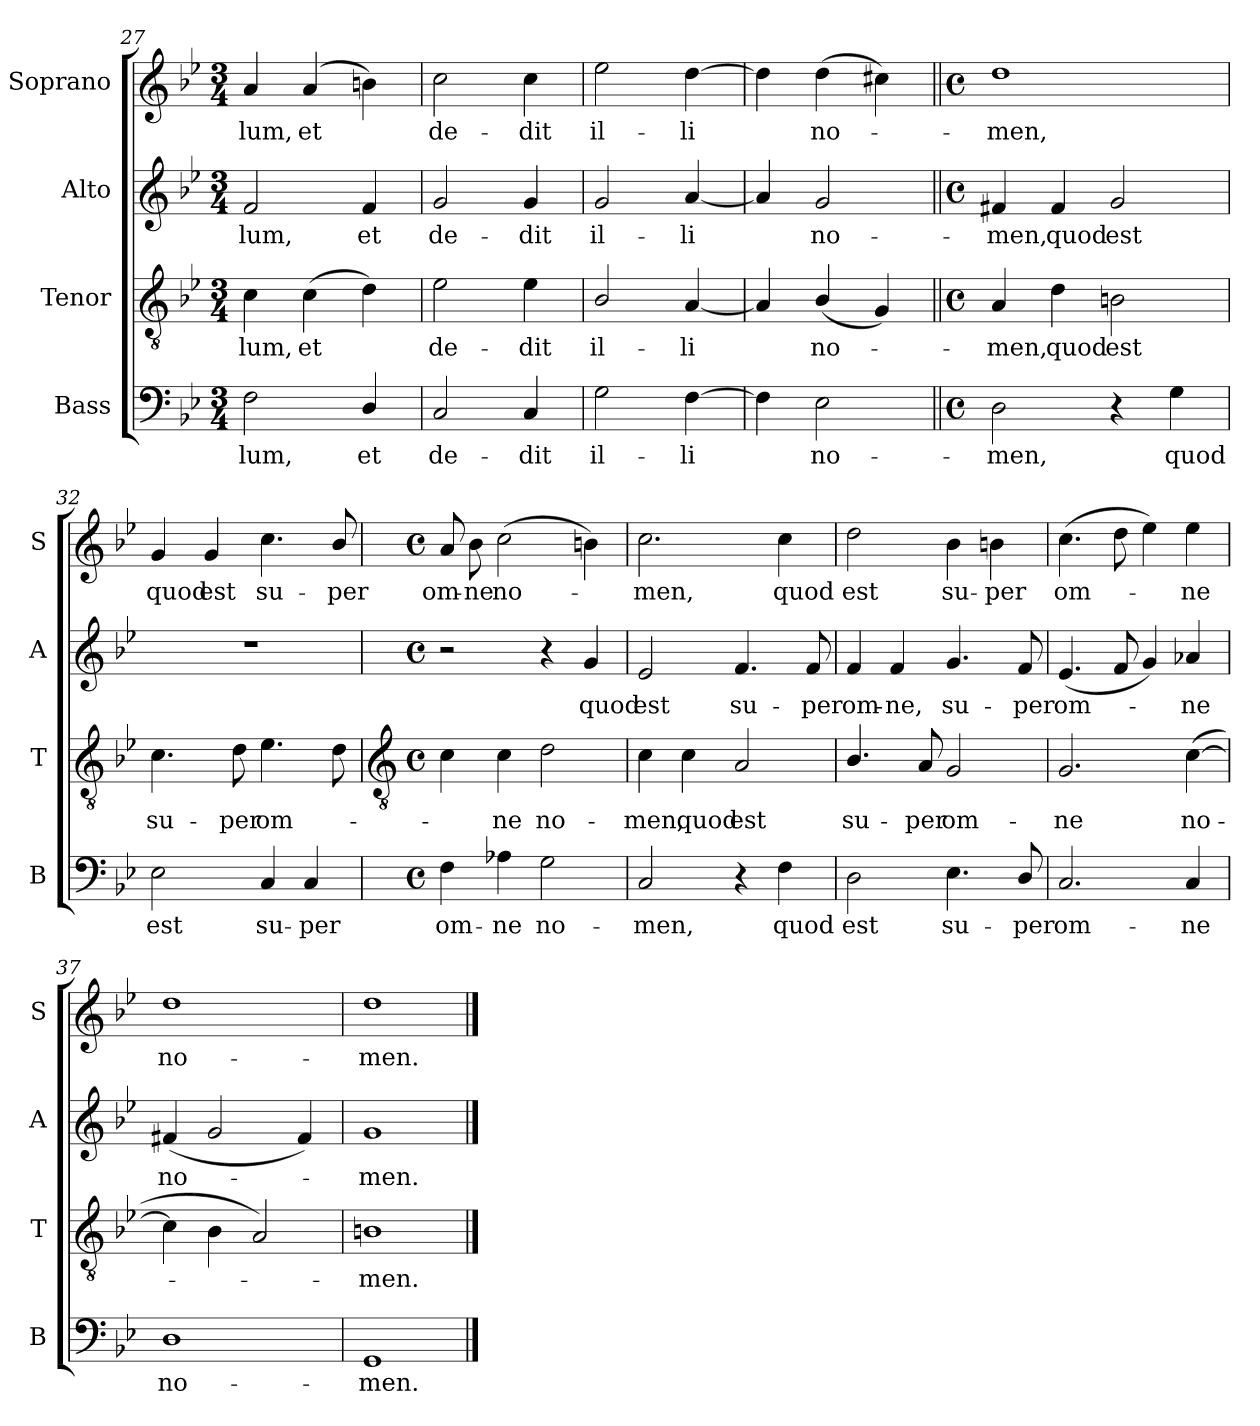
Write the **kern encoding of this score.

**kern	**text	**kern	**text	**kern	**text	**kern	**text
*part4	*part4	*part3	*part3	*part2	*part2	*part1	*part1
*staff4	*staff4	*staff3	*staff3	*staff2	*staff2	*staff1	*staff1
*I"Bass	*	*I"Tenor	*	*I"Alto	*	*I"Soprano	*
*I'B	*	*I'T	*	*I'A	*	*I'S	*
!!LO:LB:g=z
*clefF4	*	*clefGv2	*	*clefG2	*	*clefG2	*
*k[b-e-]	*	*k[b-e-]	*	*k[b-e-]	*	*k[b-e-]	*
*B-:	*	*B-:	*	*B-:	*	*B-:	*
*M3/4	*	*M3/4	*	*M3/4	*	*M3/4	*
=27	=27	=27	=27	=27	=27	=27	=27
!	!LO:LY:b	!	!LO:LY:b	!	!LO:LY:b	!	!LO:LY:b
2F	-lum,	4c	-lum,	2f	lum,	4a	lum,
!	!	!	!LO:LY:b	!	!	!	!LO:LY:b
.	.	(>4c	et	.	.	(<4a	et
!	!LO:LY:b	!	!	!	!LO:LY:b	!	!
4D/	et	4d)	.	4f	et	4bn)	.
=28	=28	=28	=28	=28	=28	=28	=28
!	!LO:LY:b	!	!LO:LY:b	!	!LO:LY:b	!	!LO:LY:b
2C	de-	2e-	de-	2g	de-	2cc	de-
!	!LO:LY:b	!	!LO:LY:b	!	!LO:LY:b	!	!LO:LY:b
4C	-dit	4e-	-dit	4g	-dit	4cc	-dit
=29	=29	=29	=29	=29	=29	=29	=29
!	!LO:LY:b	!	!LO:LY:b	!	!LO:LY:b	!	!LO:LY:b
2G	il-	2B-/	il-	2g	il-	2ee-	il-
!	!LO:LY:b	!	!LO:LY:b	!	!LO:LY:b	!	!LO:LY:b
[4F	-li	[4A	-li	[4a	-li	[4dd	-li
=30	=30	=30	=30	=30	=30	=30	=30
4F]	.	4A]	.	4a]	.	4dd]	.
!	!LO:LY:b	!	!LO:LY:b	!	!LO:LY:b	!	!LO:LY:b
2E-	no-	(<4B-/	no-	2g	no-	(>4dd	no-
.	.	4G)	.	.	.	4cc#X)	.
=31||	=31||	=31||	=31||	=31||	=31||	=31||	=31||
*M4/4	*	*M4/4	*	*M4/4	*	*M4/4	*
*met(c)	*	*met(c)	*	*met(c)	*	*met(c)	*
!	!LO:LY:b	!	!LO:LY:b	!	!LO:LY:b	!	!LO:LY:b
2D	-men,	4A	men,	4f#X	-men,	1dd	men,
!	!	!	!LO:LY:b	!	!LO:LY:b	!	!
.	.	4d	quod	4f#	quod	.	.
!	!	!	!LO:LY:b	!	!LO:LY:b	!	!
4r	.	2Bn	est	2g	est	.	.
!	!LO:LY:b	!	!	!	!	!	!
4G	quod	.	.	.	.	.	.
=32	=32	=32	=32	=32	=32	=32	=32
!	!LO:LY:b	!	!LO:LY:b	!	!	!	!LO:LY:b
2E-	est	4.c	su-	1r	.	4g	quod
!	!	!	!	!	!	!	!LO:LY:b
.	.	.	.	.	.	4g	est
!	!	!	!LO:LY:b	!	!	!	!
.	.	8d	-per	.	.	.	.
!	!LO:LY:b	!	!LO:LY:b	!	!	!	!LO:LY:b
4C	su-	4.e-	om-	.	.	4.cc	su-
!	!LO:LY:b	!	!	!	!	!	!
4C	-per	.	.	.	.	.	.
!	!	!	!	!	!	!	!LO:LY:b
.	.	8dL	.	.	.	8b-/	-per
!!LO:LB:g=z
=33	=33	=33	=33	=33	=33	=33	=33
*	*	*clefGv2	*	*	*	*	*
*M4/4	*	*M4/4	*	*M4/4	*	*M4/4	*
*met(c)	*	*met(c)	*	*met(c)	*	*met(c)	*
!	!LO:LY:b	!	!	!	!	!	!LO:LY:b
4F	om-	4c	.	2r	.	8a	om-
!	!	!	!	!	!	!	!LO:LY:b
.	.	.	.	.	.	8b-	-ne
!	!LO:LY:b	!	!LO:LY:b	!	!	!	!LO:LY:b
4A-X	-ne	4c	ne	.	.	(>2cc	no-
!	!LO:LY:b	!	!LO:LY:b	!	!	!	!
2G	no-	2d	no-	4r	.	.	.
!	!	!	!	!	!LO:LY:b	!	!
.	.	.	.	4g	quod	4bn)	.
=34	=34	=34	=34	=34	=34	=34	=34
!	!LO:LY:b	!	!LO:LY:b	!	!LO:LY:b	!	!LO:LY:b
2C	-men,	4c	-men,	2e-	est	2.cc	men,
!	!	!	!LO:LY:b	!	!	!	!
.	.	4c	quod	.	.	.	.
!	!	!	!LO:LY:b	!	!LO:LY:b	!	!
4r	.	2A	est	4.f	su-	.	.
!	!LO:LY:b	!	!	!	!	!	!LO:LY:b
4F	quod	.	.	.	.	4cc	quod
!	!	!	!	!	!LO:LY:b	!	!
.	.	.	.	8f	-per	.	.
=35	=35	=35	=35	=35	=35	=35	=35
!	!LO:LY:b	!	!LO:LY:b	!	!LO:LY:b	!	!LO:LY:b
2D	est	4.B-/	su-	4f	om-	2dd	est
!	!	!	!	!	!LO:LY:b	!	!
.	.	.	.	4f	-ne,	.	.
!	!	!	!LO:LY:b	!	!	!	!
.	.	8A	-per	.	.	.	.
!	!LO:LY:b	!	!LO:LY:b	!	!LO:LY:b	!	!LO:LY:b
4.E-	su-	2G	om-	4.g	su-	4b-	su-
!	!	!	!	!	!	!	!LO:LY:b
.	.	.	.	.	.	4bn	-per
!	!LO:LY:b	!	!	!	!LO:LY:b	!	!
8D/	-per	.	.	8f	-per	.	.
=36	=36	=36	=36	=36	=36	=36	=36
!	!LO:LY:b	!	!LO:LY:b	!	!LO:LY:b	!	!LO:LY:b
2.C	om-	2.G	-ne	(<4.e-	om-	(>4.cc	om-
.	.	.	.	8fL	.	8ddL	.
.	.	.	.	4g)	.	4ee-)	.
!	!LO:LY:b	!	!LO:LY:b	!	!LO:LY:b	!	!LO:LY:b
4C	-ne	(>[4c	no-	4a-X	ne	4ee-	ne
=37	=37	=37	=37	=37	=37	=37	=37
!	!LO:LY:b	!	!	!	!LO:LY:b	!	!LO:LY:b
1D	no-	4c]	.	(<4f#X	no-	1dd	no-
.	.	4B-	.	2g	.	.	.
.	.	2A)	.	.	.	.	.
.	.	.	.	4f#)	.	.	.
=38	=38	=38	=38	=38	=38	=38	=38
!	!LO:LY:b	!	!LO:LY:b	!	!LO:LY:b	!	!LO:LY:b
1GG	-men.	1Bn	men.	1g	men.	1dd	-men.
==	==	==	==	==	==	==	==
*-	*-	*-	*-	*-	*-	*-	*-
